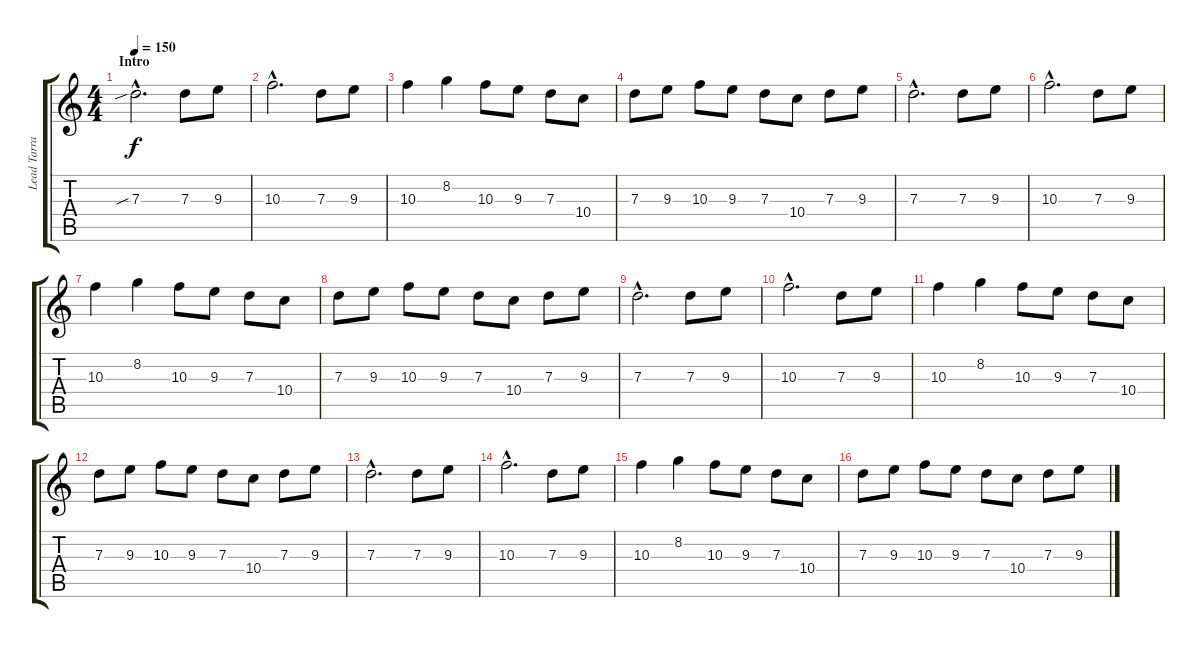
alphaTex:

\track ("Lead Tarra" "Lead Tarra") {instrument distortionguitar}
\staff {score tabs}
\tuning (E4 B3 G3 D3 A2 E2) {hide}
\ts (4 4)
\section ("" "Intro")
\tempo 150
\clef g2
\ks c
7.3{sib hac}.2{d dy f instrument distortionguitar} 7.3.8 9.3.8 |
10.3{hac}.2{d} 7.3.8 9.3.8 |
10.3.4 8.2.4 10.3.8 9.3.8 7.3.8 10.4.8 |
7.3.8 9.3.8 10.3.8 9.3.8 7.3.8 10.4.8 7.3.8 9.3.8 |
7.3{hac}.2{d} 7.3.8 9.3.8 |
10.3{hac}.2{d} 7.3.8 9.3.8 |
10.3.4 8.2.4 10.3.8 9.3.8 7.3.8 10.4.8 |
7.3.8 9.3.8 10.3.8 9.3.8 7.3.8 10.4.8 7.3.8 9.3.8 |
7.3{hac}.2{d} 7.3.8 9.3.8 |
10.3{hac}.2{d} 7.3.8 9.3.8 |
10.3.4 8.2.4 10.3.8 9.3.8 7.3.8 10.4.8 |
7.3.8 9.3.8 10.3.8 9.3.8 7.3.8 10.4.8 7.3.8 9.3.8 |
7.3{hac}.2{d} 7.3.8 9.3.8 |
10.3{hac}.2{d} 7.3.8 9.3.8 |
10.3.4 8.2.4 10.3.8 9.3.8 7.3.8 10.4.8 |
7.3.8 9.3.8 10.3.8 9.3.8 7.3.8 10.4.8 7.3.8 9.3.8
